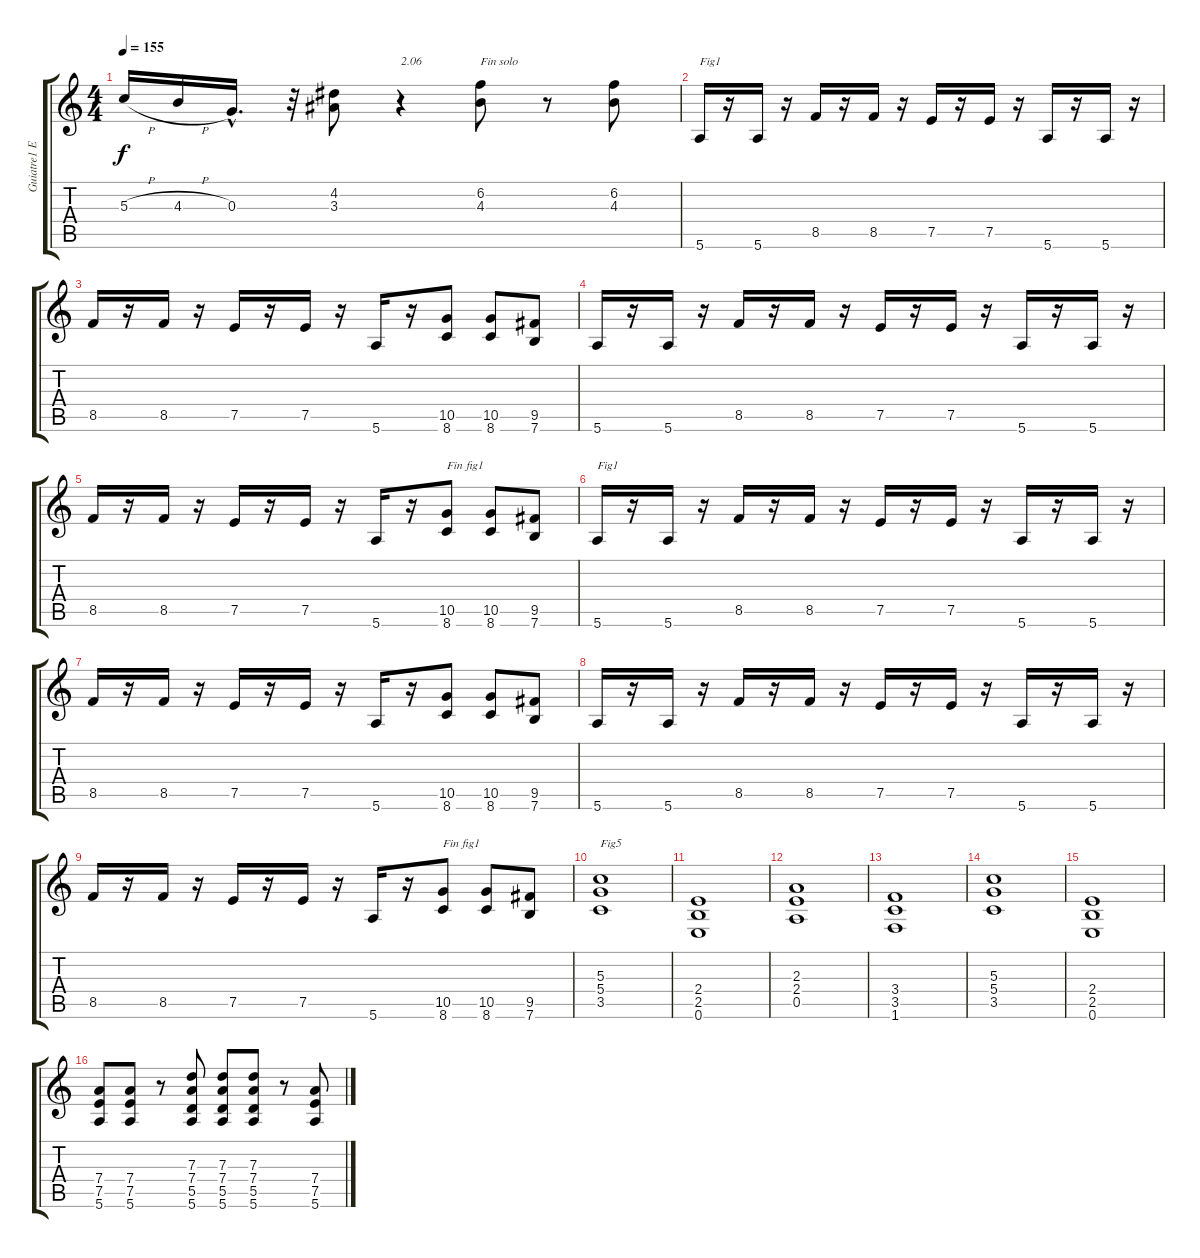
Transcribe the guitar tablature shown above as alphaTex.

\track ("Guiatre1 E" "Guiatre1 E") {instrument distortionguitar}
\staff {score tabs}
\tuning (E4 B3 G3 D3 A2 E2) {hide}
\ts (4 4)
\tempo 155
\clef g2
\ks c
5.3{h}.16{dy f} 4.3{h}.16 0.3{hac}.16{d} r.32 (4.2 3.3).8 r.4{txt "2.06"} (6.2 4.3).8{txt "Fin solo"} r.8 (6.2 4.3).8 |
5.6.16{txt "Fig1"} r.16 5.6.16 r.16 8.5.16 r.16 8.5.16 r.16 7.5.16 r.16 7.5.16 r.16 5.6.16 r.16 5.6.16 r.16 |
8.5.16 r.16 8.5.16 r.16 7.5.16 r.16 7.5.16 r.16 5.6.16 r.16 (10.5 8.6).8 (10.5 8.6).8 (9.5 7.6).8 |
5.6.16 r.16 5.6.16 r.16 8.5.16 r.16 8.5.16 r.16 7.5.16 r.16 7.5.16 r.16 5.6.16 r.16 5.6.16 r.16 |
8.5.16 r.16 8.5.16 r.16 7.5.16 r.16 7.5.16 r.16 5.6.16 r.16 (10.5 8.6).8{txt "Fin fig1"} (10.5 8.6).8 (9.5 7.6).8 |
5.6.16{txt "Fig1"} r.16 5.6.16 r.16 8.5.16 r.16 8.5.16 r.16 7.5.16 r.16 7.5.16 r.16 5.6.16 r.16 5.6.16 r.16 |
8.5.16 r.16 8.5.16 r.16 7.5.16 r.16 7.5.16 r.16 5.6.16 r.16 (10.5 8.6).8 (10.5 8.6).8 (9.5 7.6).8 |
5.6.16 r.16 5.6.16 r.16 8.5.16 r.16 8.5.16 r.16 7.5.16 r.16 7.5.16 r.16 5.6.16 r.16 5.6.16 r.16 |
8.5.16 r.16 8.5.16 r.16 7.5.16 r.16 7.5.16 r.16 5.6.16 r.16 (10.5 8.6).8{txt "Fin fig1"} (10.5 8.6).8 (9.5 7.6).8 |
(5.3 5.4 3.5).1{txt "Fig5"} |
(2.4 2.5 0.6).1 |
(2.3 2.4 0.5).1 |
(3.4 3.5 1.6).1 |
(5.3 5.4 3.5).1 |
(2.4 2.5 0.6).1 |
(7.4 7.5 5.6).8 (7.4 7.5 5.6).8 r.8 (7.3 7.4 5.5 5.6).8 (7.3 7.4 5.5 5.6).8 (7.3 7.4 5.5 5.6).8 r.8 (7.4 7.5 5.6).8
